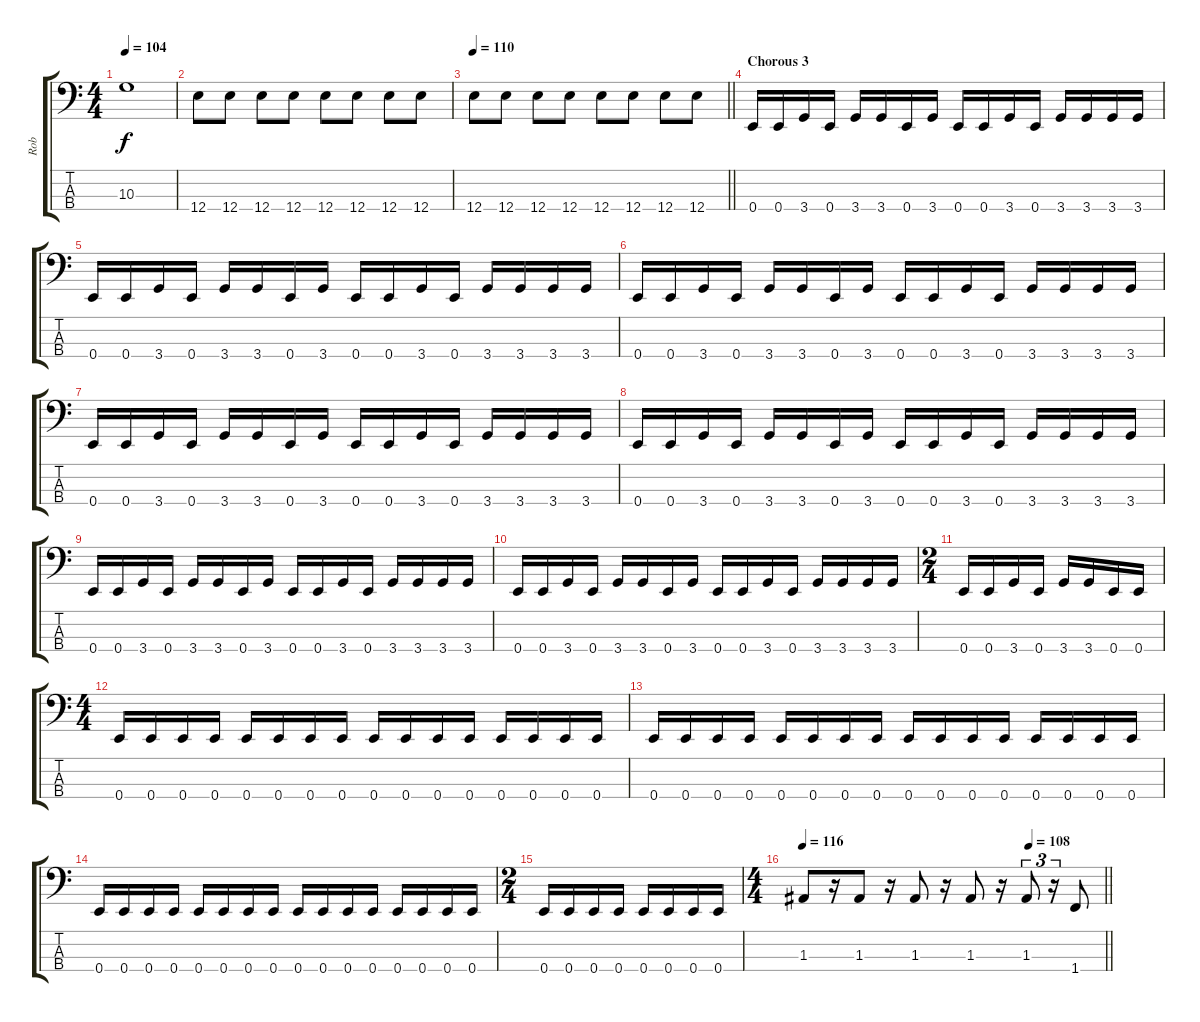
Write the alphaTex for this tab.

\track ("Rob" "Rob") {instrument electricbassfinger}
\staff {score tabs}
\tuning (G2 D2 A1 E1) {hide}
\ts (4 4)
\tempo 104
\clef f4
\ks c
10.3{t}.1{dy f} |
12.4.8 12.4.8 12.4.8 12.4.8 12.4.8 12.4.8 12.4.8 12.4.8 |
\tempo 110
\barLineRight lightlight
12.4.8 12.4.8 12.4.8 12.4.8 12.4.8 12.4.8 12.4.8 12.4.8 |
\section ("" "Chorous 3")
0.4.16 0.4.16 3.4.16 0.4.16 3.4.16 3.4.16 0.4.16 3.4.16 0.4.16 0.4.16 3.4.16 0.4.16 3.4.16 3.4.16 3.4.16 3.4.16 |
0.4.16 0.4.16 3.4.16 0.4.16 3.4.16 3.4.16 0.4.16 3.4.16 0.4.16 0.4.16 3.4.16 0.4.16 3.4.16 3.4.16 3.4.16 3.4.16 |
0.4.16 0.4.16 3.4.16 0.4.16 3.4.16 3.4.16 0.4.16 3.4.16 0.4.16 0.4.16 3.4.16 0.4.16 3.4.16 3.4.16 3.4.16 3.4.16 |
0.4.16 0.4.16 3.4.16 0.4.16 3.4.16 3.4.16 0.4.16 3.4.16 0.4.16 0.4.16 3.4.16 0.4.16 3.4.16 3.4.16 3.4.16 3.4.16 |
0.4.16 0.4.16 3.4.16 0.4.16 3.4.16 3.4.16 0.4.16 3.4.16 0.4.16 0.4.16 3.4.16 0.4.16 3.4.16 3.4.16 3.4.16 3.4.16 |
0.4.16 0.4.16 3.4.16 0.4.16 3.4.16 3.4.16 0.4.16 3.4.16 0.4.16 0.4.16 3.4.16 0.4.16 3.4.16 3.4.16 3.4.16 3.4.16 |
0.4.16 0.4.16 3.4.16 0.4.16 3.4.16 3.4.16 0.4.16 3.4.16 0.4.16 0.4.16 3.4.16 0.4.16 3.4.16 3.4.16 3.4.16 3.4.16 |
\ts (2 4)
0.4.16 0.4.16 3.4.16 0.4.16 3.4.16 3.4.16 0.4.16 0.4.16 |
\ts (4 4)
0.4.16 0.4.16 0.4.16 0.4.16 0.4.16 0.4.16 0.4.16 0.4.16 0.4.16 0.4.16 0.4.16 0.4.16 0.4.16 0.4.16 0.4.16 0.4.16 |
0.4.16 0.4.16 0.4.16 0.4.16 0.4.16 0.4.16 0.4.16 0.4.16 0.4.16 0.4.16 0.4.16 0.4.16 0.4.16 0.4.16 0.4.16 0.4.16 |
0.4.16 0.4.16 0.4.16 0.4.16 0.4.16 0.4.16 0.4.16 0.4.16 0.4.16 0.4.16 0.4.16 0.4.16 0.4.16 0.4.16 0.4.16 0.4.16 |
\ts (2 4)
0.4.16 0.4.16 0.4.16 0.4.16 0.4.16 0.4.16 0.4.16 0.4.16 |
\ts (4 4)
\tempo 116
\tempo (108 0.75)
\barLineRight lightlight
1.3.8 r.16 1.3.8 r.16 1.3.8 r.16 1.3.8 r.16 1.3.8{tu (3 2)} r.16{tu (3 2)} 1.4.8
